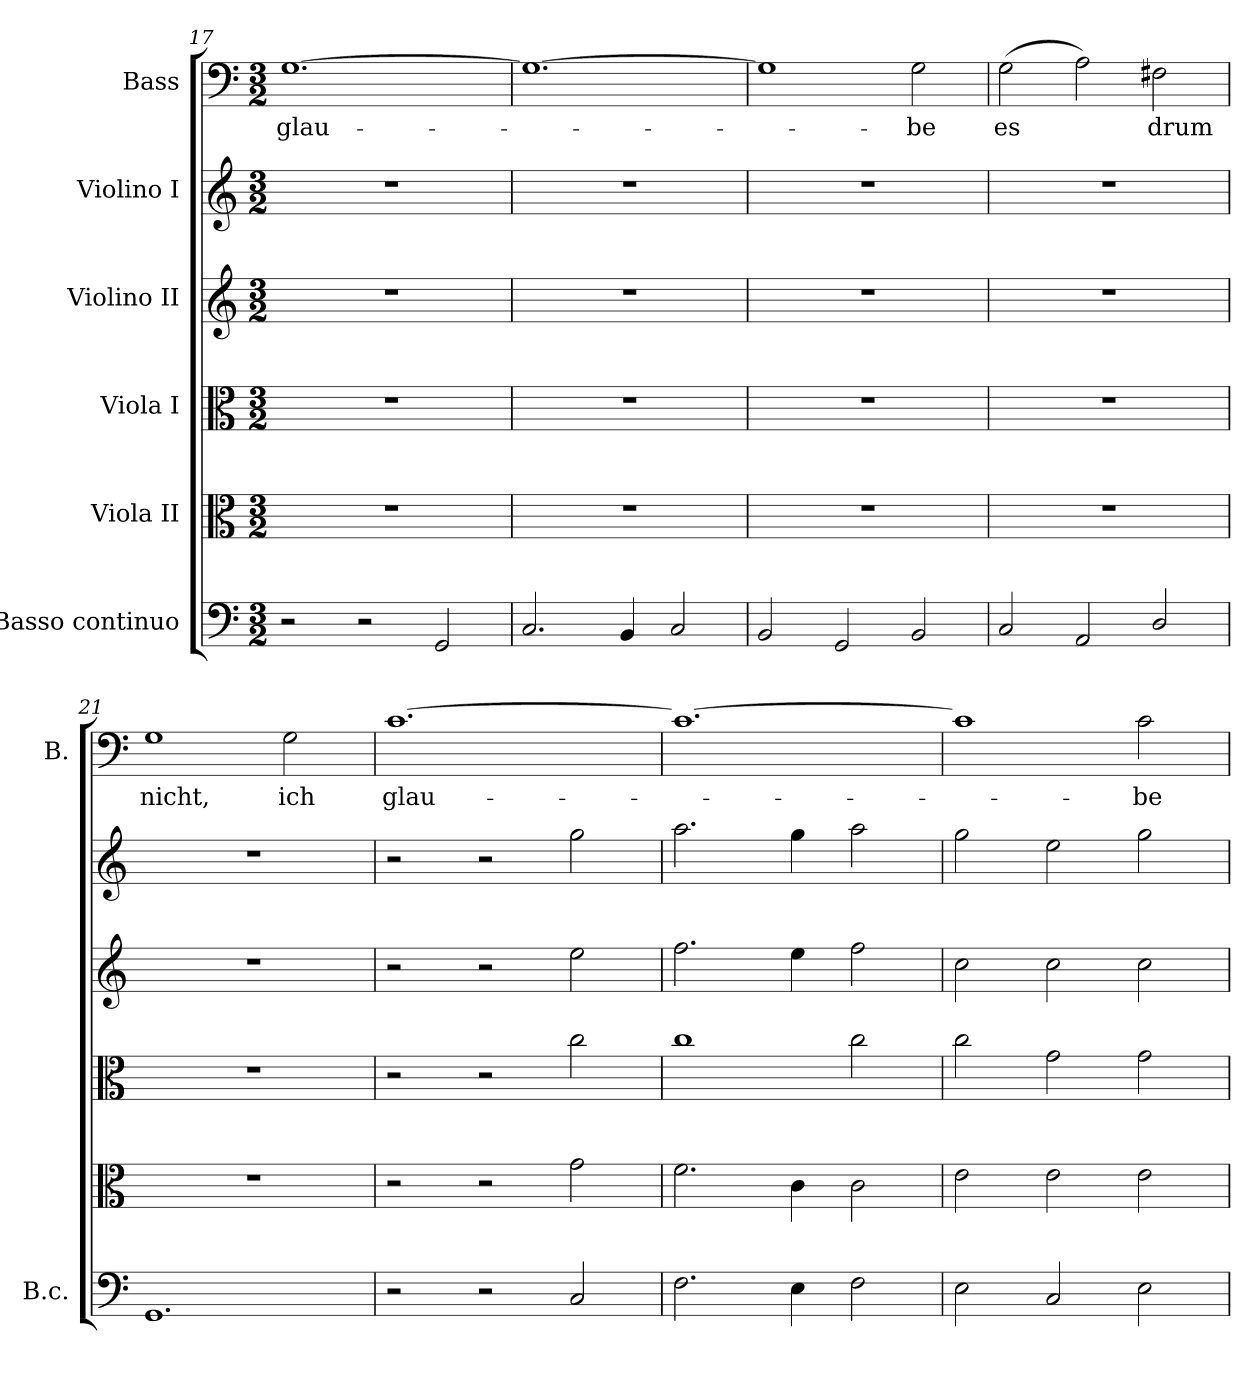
**kern	**kern	**kern	**kern	**kern	**kern	**text
*part6	*part5	*part4	*part3	*part2	*part1	*part1
*staff6	*staff5	*staff4	*staff3	*staff2	*staff1	*staff1
*I"Basso continuo	*I"Viola II	*I"Viola I	*I"Violino II	*I"Violino I	*I"Bass	*
*I'B.c.	*	*	*	*	*I'B.	*
*clefF4	*clefC3	*clefC3	*clefG2	*clefG2	*clefF4	*
*k[]	*k[]	*k[]	*k[]	*k[]	*k[]	*
*M3/2	*M3/2	*M3/2	*M3/2	*M3/2	*M3/2	*
=17	=17	=17	=17	=17	=17	=17
!	!	!	!	!	!	!LO:LY:b
2r	1.r	1.r	1.r	1.r	[>1.G	glau-
2r	.	.	.	.	.	.
2GG/	.	.	.	.	.	.
=18	=18	=18	=18	=18	=18	=18
2.C/	1.r	1.r	1.r	1.r	1.G_>	.
4BB/	.	.	.	.	.	.
2C/	.	.	.	.	.	.
=19	=19	=19	=19	=19	=19	=19
2BB/	1.r	1.r	1.r	1.r	1G]	.
2GG/	.	.	.	.	.	.
!	!	!	!	!	!	!LO:LY:b
2BB/	.	.	.	.	2G\	-be
!!LO:PB:g=z
=20	=20	=20	=20	=20	=20	=20
!	!	!	!	!	!	!LO:LY:b
2C/	1.r	1.r	1.r	1.r	(2G\	es
2AA/	.	.	.	.	2A\)	.
!	!	!	!	!	!	!LO:LY:b
2D/	.	.	.	.	2F#X\	drum
=21	=21	=21	=21	=21	=21	=21
!	!	!	!	!	!	!LO:LY:b
1.GG	1.r	1.r	1.r	1.r	1G	nicht,
!	!	!	!	!	!	!LO:LY:b
.	.	.	.	.	2G\	ich
=22	=22	=22	=22	=22	=22	=22
!	!	!	!	!	!	!LO:LY:b
2r	2r	2r	2r	2r	[>1.c	glau-
2r	2r	2r	2r	2r	.	.
2C/	2g\	2cc\	2ee\	2gg\	.	.
=23	=23	=23	=23	=23	=23	=23
2.F\	2.f\	1cc	2.ff\	2.aa\	1.c_>	.
4E\	4c\	.	4ee\	4gg\	.	.
2F\	2c\	2cc\	2ff\	2aa\	.	.
=24	=24	=24	=24	=24	=24	=24
2E\	2e\	2cc\	2cc\	2gg\	1c]	.
2C/	2e\	2g\	2cc\	2ee\	.	.
!	!	!	!	!	!	!LO:LY:b
2E\	2e\	2g\	2cc\	2gg\	2c\	-be
=	=	=	=	=	=	=
*-	*-	*-	*-	*-	*-	*-
